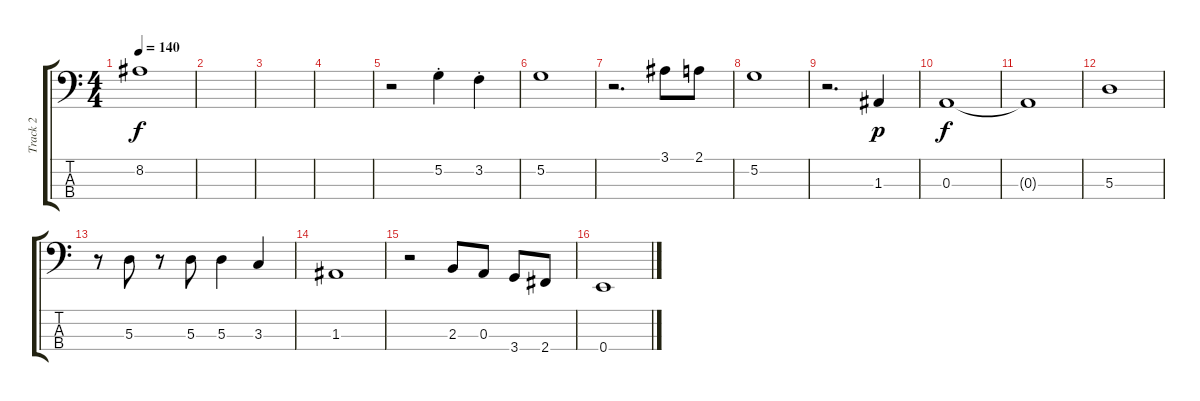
\track ("Track 2" "Track 2") {instrument electricbassfinger}
\staff {score tabs}
\tuning (G2 D2 A1 E1) {hide}
\ts (4 4)
\tempo 140
\clef f4
\ks c
8.2.1{dy f} |
|
|
|
r.2 5.2{st}.4 3.2{st}.4 |
5.2.1 |
r.2{d} 3.1.8 2.1.8 |
5.2.1 |
r.2{d} 1.3.4{dy p} |
0.3.1{dy f} |
0.3{t}.1 |
5.3.1 |
r.8 5.3.8 r.8 5.3.8 5.3.4 3.3.4 |
1.3.1 |
r.2 2.3.8 0.3.8 3.4.8 2.4.8 |
0.4.1
